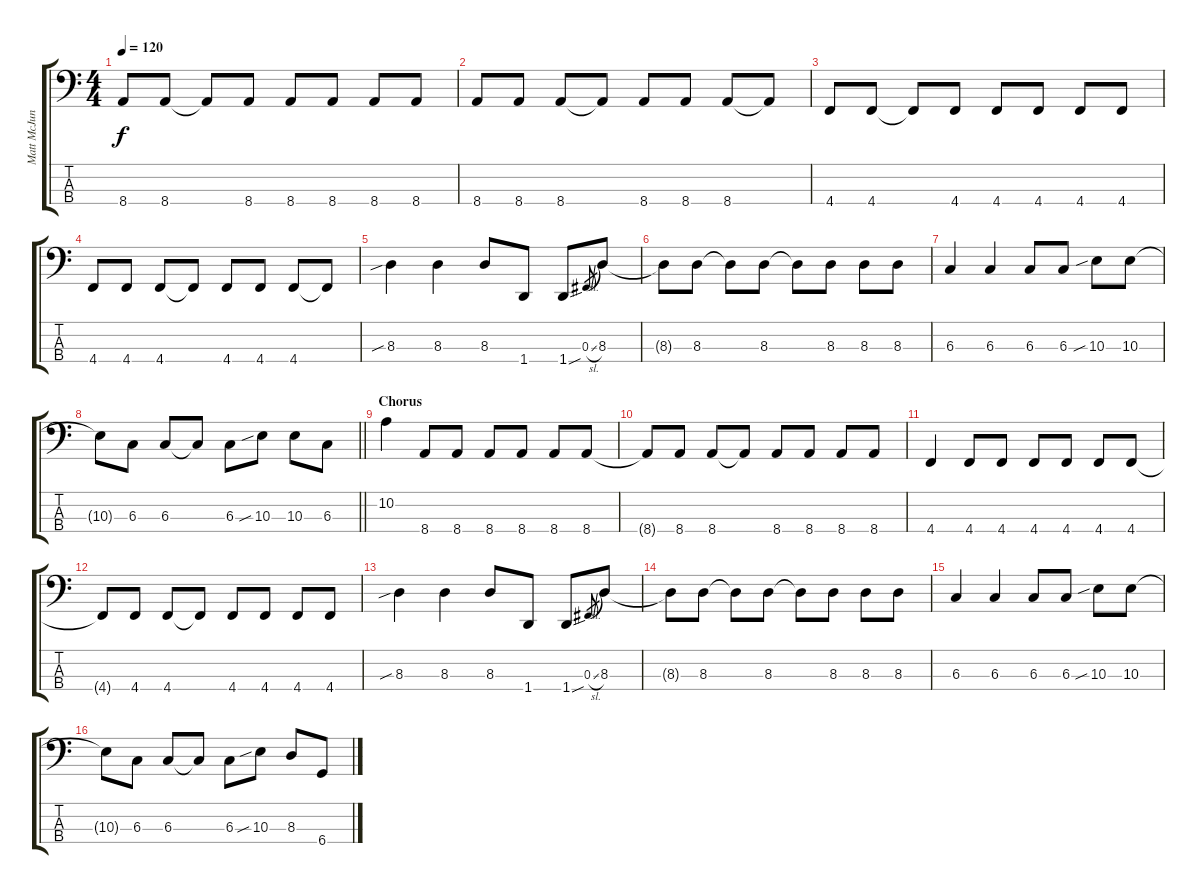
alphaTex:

\track ("Matt McJunkins" "Matt McJun") {instrument electricbasspick}
\staff {score tabs}
\tuning (E2 B1 Gb1 Db1) {hide}
\ts (4 4)
\tempo 120
\clef f4
\ks c
8.4.8{dy f} 8.4.8 8.4{t}.8 8.4.8 8.4.8 8.4.8 8.4.8 8.4.8 |
8.4.8 8.4.8 8.4.8 8.4{t}.8 8.4.8 8.4.8 8.4.8 8.4{t}.8 |
4.4.8 4.4.8 4.4{t}.8 4.4.8 4.4.8 4.4.8 4.4.8 4.4.8 |
4.4.8 4.4.8 4.4.8 4.4{t}.8 4.4.8 4.4.8 4.4.8 4.4{t}.8 |
8.3{sib}.4 8.3.4 8.3.8 1.4.8 1.4{sou}.8 0.3{sl}.8{gr} 8.3.8 |
8.3{t}.8 8.3.8 8.3{t}.8 8.3.8 8.3{t}.8 8.3.8 8.3.8 8.3.8 |
6.3.4 6.3.4 6.3.8 6.3.8 10.3{sib}.8 10.3.8 |
\barLineRight lightlight
10.3{t}.8 6.3.8 6.3.8 6.3{t}.8 6.3.8 10.3{sib}.8 10.3.8 6.3.8 |
\section ("" "Chorus")
10.2.4 8.4.8 8.4.8 8.4.8 8.4.8 8.4.8 8.4.8 |
8.4{t}.8 8.4.8 8.4.8 8.4{t}.8 8.4.8 8.4.8 8.4.8 8.4.8 |
4.4.4 4.4.8 4.4.8 4.4.8 4.4.8 4.4.8 4.4.8 |
4.4{t}.8 4.4.8 4.4.8 4.4{t}.8 4.4.8 4.4.8 4.4.8 4.4.8 |
8.3{sib}.4 8.3.4 8.3.8 1.4.8 1.4{sou}.8 0.3{sl}.8{gr} 8.3.8 |
8.3{t}.8 8.3.8 8.3{t}.8 8.3.8 8.3{t}.8 8.3.8 8.3.8 8.3.8 |
6.3.4 6.3.4 6.3.8 6.3.8 10.3{sib}.8 10.3.8 |
10.3{t}.8 6.3.8 6.3.8 6.3{t}.8 6.3.8 10.3{sib}.8 8.3.8 6.4.8
